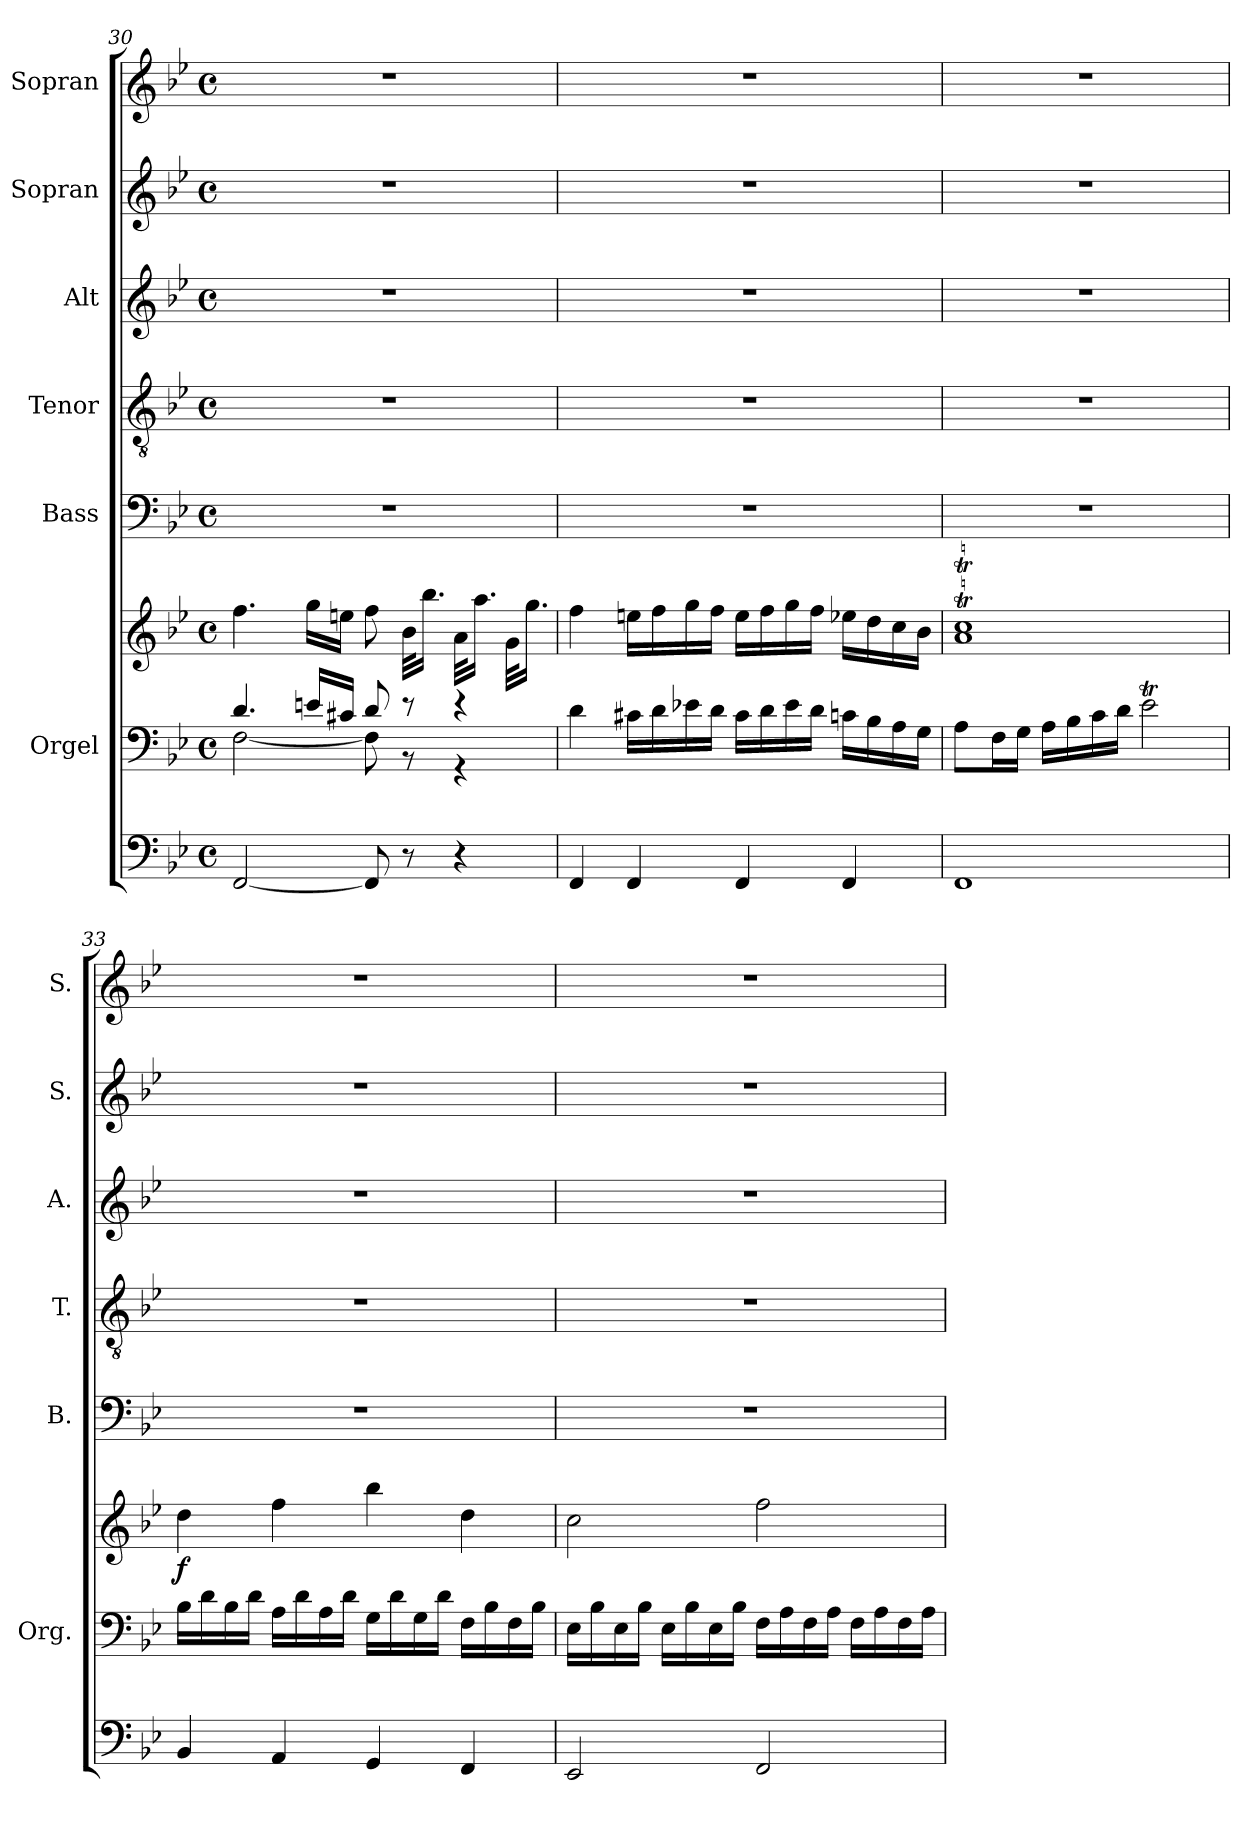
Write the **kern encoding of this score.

**kern	**kern	**kern	**dynam	**kern	**kern	**kern	**kern	**kern
*part7	*part6	*part6	*part6	*part5	*part4	*part3	*part2	*part1
*staff8	*staff7	*staff6	*staff6/7	*staff5	*staff4	*staff3	*staff2	*staff1
*	*I"Orgel	*	*	*I"Bass	*I"Tenor	*I"Alt	*I"Sopran	*I"Sopran
*	*I'Org.	*	*	*I'B.	*I'T.	*I'A.	*I'S.	*I'S.
*clefF4	*clefF4	*clefG2	*	*clefF4	*clefGv2	*clefG2	*clefG2	*clefG2
*k[b-e-]	*k[b-e-]	*k[b-e-]	*	*k[b-e-]	*k[b-e-]	*k[b-e-]	*k[b-e-]	*k[b-e-]
*B-:	*B-:	*B-:	*	*B-:	*B-:	*B-:	*B-:	*B-:
*M4/4	*M4/4	*M4/4	*	*M4/4	*M4/4	*M4/4	*M4/4	*M4/4
*met(c)	*met(c)	*met(c)	*	*met(c)	*met(c)	*met(c)	*met(c)	*met(c)
=30	=30	=30	=30	=30	=30	=30	=30	=30
*	*^	*	*	*	*	*	*	*
[2FF/	4.d/	[<2F\	4.ff\	.	1r	1r	1r	1r	1r
.	16en/LL	.	16gg\LL	.	.	.	.	.	.
.	16c#X/JJ	.	16een\JJ	.	.	.	.	.	.
8FF/]	8d/	8F\]	8ff\	.	.	.	.	.	.
8r	8r	8r	32b-\KLL	.	.	.	.	.	.
.	.	.	16.bb-\JJ	.	.	.	.	.	.
4r	4r	4r	32a\KLL	.	.	.	.	.	.
.	.	.	16.aa\JJ	.	.	.	.	.	.
.	.	.	32g\KLL	.	.	.	.	.	.
.	.	.	16.gg\JJ	.	.	.	.	.	.
*	*v	*v	*	*	*	*	*	*	*
=31	=31	=31	=31	=31	=31	=31	=31	=31
4FF/	4d\	4ff\	.	1r	1r	1r	1r	1r
4FF/	16c#X\LL	16een\LL	.	.	.	.	.	.
.	16d\	16ff\	.	.	.	.	.	.
.	16e-X\	16gg\	.	.	.	.	.	.
.	16d\JJ	16ff\JJ	.	.	.	.	.	.
4FF/	16c#\LL	16ee\LL	.	.	.	.	.	.
.	16d\	16ff\	.	.	.	.	.	.
.	16e-\	16gg\	.	.	.	.	.	.
.	16d\JJ	16ff\JJ	.	.	.	.	.	.
4FF/	16cn\LL	16ee-X\LL	.	.	.	.	.	.
.	16B-\	16dd\	.	.	.	.	.	.
.	16A\	16cc\	.	.	.	.	.	.
.	16G\JJ	16b-\JJ	.	.	.	.	.	.
=32	=32	=32	=32	=32	=32	=32	=32	=32
1FF	8A\L	1aT 1ccT	.	1r	1r	1r	1r	1r
.	16F\L	.	.	.	.	.	.	.
.	16G\JJ	.	.	.	.	.	.	.
.	16A\LL	.	.	.	.	.	.	.
.	16B-\	.	.	.	.	.	.	.
.	16c\	.	.	.	.	.	.	.
.	16d\JJ	.	.	.	.	.	.	.
.	2e-T\	.	.	.	.	.	.	.
!!LO:LB:g=z
=33	=33	=33	=33	=33	=33	=33	=33	=33
!	!	!	!LO:DY:b	!	!	!	!	!
4BB-/	16B-\LL	4dd\	f	1r	1r	1r	1r	1r
.	16d\	.	.	.	.	.	.	.
.	16B-\	.	.	.	.	.	.	.
.	16d\JJ	.	.	.	.	.	.	.
4AA/	16A\LL	4ff\	.	.	.	.	.	.
.	16d\	.	.	.	.	.	.	.
.	16A\	.	.	.	.	.	.	.
.	16d\JJ	.	.	.	.	.	.	.
4GG/	16G\LL	4bb-\	.	.	.	.	.	.
.	16d\	.	.	.	.	.	.	.
.	16G\	.	.	.	.	.	.	.
.	16d\JJ	.	.	.	.	.	.	.
4FF/	16F\LL	4dd\	.	.	.	.	.	.
.	16B-\	.	.	.	.	.	.	.
.	16F\	.	.	.	.	.	.	.
.	16B-\JJ	.	.	.	.	.	.	.
=34	=34	=34	=34	=34	=34	=34	=34	=34
2EE-/	16E-\LL	2cc\	.	1r	1r	1r	1r	1r
.	16B-\	.	.	.	.	.	.	.
.	16E-\	.	.	.	.	.	.	.
.	16B-\JJ	.	.	.	.	.	.	.
.	16E-\LL	.	.	.	.	.	.	.
.	16B-\	.	.	.	.	.	.	.
.	16E-\	.	.	.	.	.	.	.
.	16B-\JJ	.	.	.	.	.	.	.
2FF/	16F\LL	2ff\	.	.	.	.	.	.
.	16A\	.	.	.	.	.	.	.
.	16F\	.	.	.	.	.	.	.
.	16A\JJ	.	.	.	.	.	.	.
.	16F\LL	.	.	.	.	.	.	.
.	16A\	.	.	.	.	.	.	.
.	16F\	.	.	.	.	.	.	.
.	16A\JJ	.	.	.	.	.	.	.
=	=	=	=	=	=	=	=	=
*-	*-	*-	*-	*-	*-	*-	*-	*-
